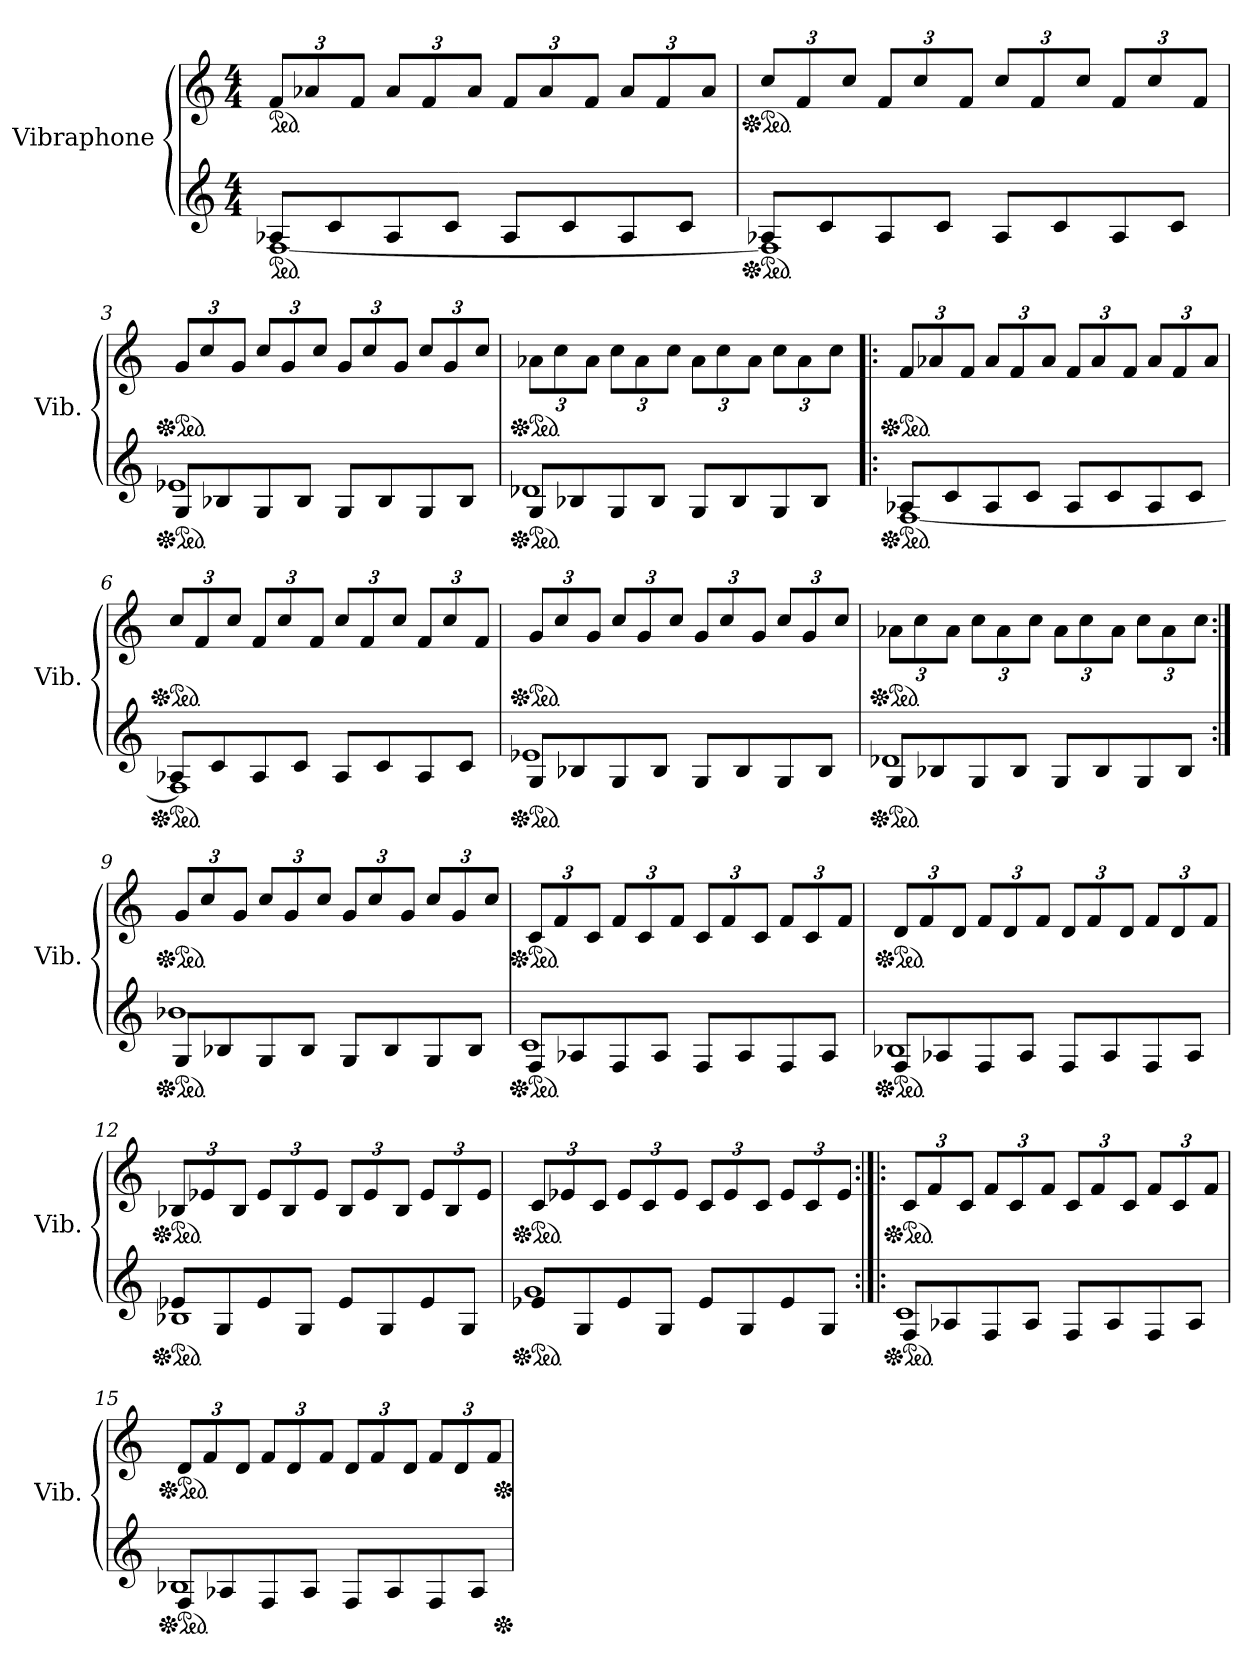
**kern	**kern
*part2	*part1
*staff2	*staff1
*I"Vibraphone	*I"Vibraphone
*I'Vib.	*I'Vib.
*clefG2	*clefG2
*k[]	*k[]
*M4/4	*M4/4
*MM96	*MM96
*ped	*
=1	=1
*^	*
*	*	*ped
*	*	*Xbrackettup
8A-X/L	[1F	12f/L
.	.	12a-X/
8c/	.	.
.	.	12f/J
8A-/	.	12a-/L
.	.	12f/
8c/J	.	.
.	.	12a-/J
8A-/L	.	12f/L
.	.	12a-/
8c/	.	.
.	.	12f/J
8A-/	.	12a-/L
.	.	12f/
8c/J	.	.
.	.	12a-/J
=2	=2	=2
*Xped	*	*
*ped	*	*
*	*	*Xped
*	*	*ped
8A-X/L	1F]	12cc/L
.	.	12f/
8c/	.	.
.	.	12cc/J
8A-/	.	12f/L
.	.	12cc/
8c/J	.	.
.	.	12f/J
8A-/L	.	12cc/L
.	.	12f/
8c/	.	.
.	.	12cc/J
8A-/	.	12f/L
.	.	12cc/
8c/J	.	.
.	.	12f/J
=3	=3	=3
*Xped	*	*
*ped	*	*
*	*	*Xped
*	*	*ped
8G/L	1e-X	12g/L
.	.	12cc/
8B-X/	.	.
.	.	12g/J
8G/	.	12cc/L
.	.	12g/
8B-/J	.	.
.	.	12cc/J
8G/L	.	12g/L
.	.	12cc/
8B-/	.	.
.	.	12g/J
8G/	.	12cc/L
.	.	12g/
8B-/J	.	.
.	.	12cc/J
!!LO:LB:g=z
=4	=4	=4
*Xped	*	*
*ped	*	*
*	*	*Xped
*	*	*ped
8G/L	1d-X	12a-X\L
.	.	12cc\
8B-X/	.	.
.	.	12a-\J
8G/	.	12cc\L
.	.	12a-\
8B-/J	.	.
.	.	12cc\J
8G/L	.	12a-\L
.	.	12cc\
8B-/	.	.
.	.	12a-\J
8G/	.	12cc\L
.	.	12a-\
8B-/J	.	.
.	.	12cc\J
=5!|:	=5!|:	=5!|:
*Xped	*	*
*ped	*	*
*	*	*Xped
*	*	*ped
8A-X/L	[1F	12f/L
.	.	12a-X/
8c/	.	.
.	.	12f/J
8A-/	.	12a-/L
.	.	12f/
8c/J	.	.
.	.	12a-/J
8A-/L	.	12f/L
.	.	12a-/
8c/	.	.
.	.	12f/J
8A-/	.	12a-/L
.	.	12f/
8c/J	.	.
.	.	12a-/J
=6	=6	=6
*Xped	*	*
*ped	*	*
*	*	*Xped
*	*	*ped
8A-X/L	1F]	12cc/L
.	.	12f/
8c/	.	.
.	.	12cc/J
8A-/	.	12f/L
.	.	12cc/
8c/J	.	.
.	.	12f/J
8A-/L	.	12cc/L
.	.	12f/
8c/	.	.
.	.	12cc/J
8A-/	.	12f/L
.	.	12cc/
8c/J	.	.
.	.	12f/J
!!LO:LB:g=z
=7	=7	=7
*Xped	*	*
*ped	*	*
*	*	*Xped
*	*	*ped
8G/L	1e-X	12g/L
.	.	12cc/
8B-X/	.	.
.	.	12g/J
8G/	.	12cc/L
.	.	12g/
8B-/J	.	.
.	.	12cc/J
8G/L	.	12g/L
.	.	12cc/
8B-/	.	.
.	.	12g/J
8G/	.	12cc/L
.	.	12g/
8B-/J	.	.
.	.	12cc/J
=8	=8	=8
*Xped	*	*
*ped	*	*
*	*	*Xped
*	*	*ped
8G/L	1d-X	12a-X\L
.	.	12cc\
8B-X/	.	.
.	.	12a-\J
8G/	.	12cc\L
.	.	12a-\
8B-/J	.	.
.	.	12cc\J
8G/L	.	12a-\L
.	.	12cc\
8B-/	.	.
.	.	12a-\J
8G/	.	12cc\L
.	.	12a-\
8B-/J	.	.
.	.	12cc\J
=9:|!	=9:|!	=9:|!
*Xped	*	*
*ped	*	*
*	*	*Xped
*	*	*ped
8G/L	1b-X	12g/L
.	.	12cc/
8B-X/	.	.
.	.	12g/J
8G/	.	12cc/L
.	.	12g/
8B-/J	.	.
.	.	12cc/J
8G/L	.	12g/L
.	.	12cc/
8B-/	.	.
.	.	12g/J
8G/	.	12cc/L
.	.	12g/
8B-/J	.	.
.	.	12cc/J
!!LO:LB:g=z
=10	=10	=10
*Xped	*	*
*ped	*	*
*	*	*Xped
*	*	*ped
8F/L	1c	12c/L
.	.	12f/
8A-X/	.	.
.	.	12c/J
8F/	.	12f/L
.	.	12c/
8A-/J	.	.
.	.	12f/J
8F/L	.	12c/L
.	.	12f/
8A-/	.	.
.	.	12c/J
8F/	.	12f/L
.	.	12c/
8A-/J	.	.
.	.	12f/J
=11	=11	=11
*Xped	*	*
*ped	*	*
*	*	*Xped
*	*	*ped
8F/L	1B-X	12d/L
.	.	12f/
8A-X/	.	.
.	.	12d/J
8F/	.	12f/L
.	.	12d/
8A-/J	.	.
.	.	12f/J
8F/L	.	12d/L
.	.	12f/
8A-/	.	.
.	.	12d/J
8F/	.	12f/L
.	.	12d/
8A-/J	.	.
.	.	12f/J
=12	=12	=12
*Xped	*	*
*ped	*	*
*	*	*Xped
*	*	*ped
8e-X/L	1B-X	12B-X/L
.	.	12e-X/
8G/	.	.
.	.	12B-/J
8e-/	.	12e-/L
.	.	12B-/
8G/J	.	.
.	.	12e-/J
8e-/L	.	12B-/L
.	.	12e-/
8G/	.	.
.	.	12B-/J
8e-/	.	12e-/L
.	.	12B-/
8G/J	.	.
.	.	12e-/J
!!LO:LB:g=z
=13	=13	=13
*Xped	*	*
*ped	*	*
*	*	*Xped
*	*	*ped
8e-X/L	1g	12c/L
.	.	12e-X/
8G/	.	.
.	.	12c/J
8e-/	.	12e-/L
.	.	12c/
8G/J	.	.
.	.	12e-/J
8e-/L	.	12c/L
.	.	12e-/
8G/	.	.
.	.	12c/J
8e-/	.	12e-/L
.	.	12c/
8G/J	.	.
.	.	12e-/J
=14:|!|:	=14:|!|:	=14:|!|:
*Xped	*	*
*ped	*	*
*	*	*Xped
*	*	*ped
8F/L	1c	12c/L
.	.	12f/
8A-X/	.	.
.	.	12c/J
8F/	.	12f/L
.	.	12c/
8A-/J	.	.
.	.	12f/J
8F/L	.	12c/L
.	.	12f/
8A-/	.	.
.	.	12c/J
8F/	.	12f/L
.	.	12c/
8A-/J	.	.
.	.	12f/J
=15	=15	=15
*Xped	*	*
*ped	*	*
*	*	*Xped
*	*	*ped
8F/L	1B-X	12d/L
.	.	12f/
8A-X/	.	.
.	.	12d/J
8F/	.	12f/L
.	.	12d/
8A-/J	.	.
.	.	12f/J
8F/L	.	12d/L
.	.	12f/
8A-/	.	.
.	.	12d/J
8F/	.	12f/L
.	.	12d/
8A-/J	.	.
.	.	12f/J
*v	*v	*
*Xped	*
*	*Xped
=	=
*-	*-
